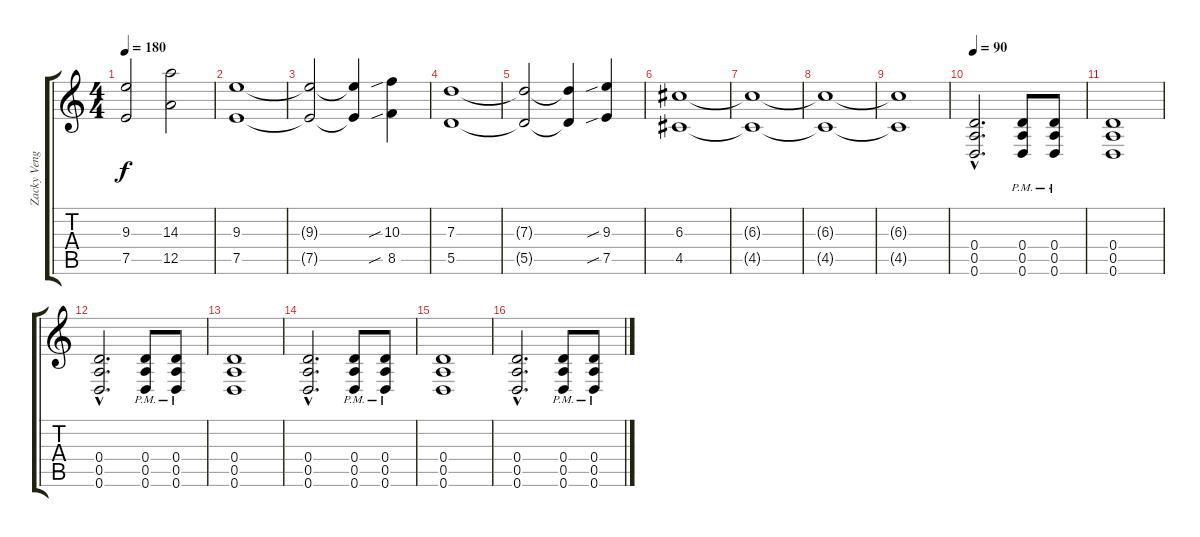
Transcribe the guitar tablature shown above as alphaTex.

\track ("Zacky Vengeance" "Zacky Veng") {instrument distortionguitar}
\staff {score tabs}
\tuning (E4 B3 G3 D3 A2 D2) {hide}
\ts (4 4)
\tempo 180
\clef g2
\ks c
(9.3 7.5).2{dy f} (14.3 12.5).2 |
(9.3 7.5).1 |
(9.3{t} 7.5{t}).2 (9.3{t} 7.5{t}).4 (10.3{sib} 8.5{sib}).4 |
(7.3 5.5).1 |
(7.3{t} 5.5{t}).2 (7.3{t} 5.5{t}).4 (9.3{sib} 7.5{sib}).4 |
(6.3 4.5).1 |
(6.3{t} 4.5{t}).1 |
(6.3{t} 4.5{t}).1 |
(6.3{t} 4.5{t}).1 |
\tempo 90
(0.4{hac} 0.5{hac} 0.6{hac}).2{d} (0.4{pm} 0.5{pm} 0.6{pm}).8 (0.4{pm} 0.5{pm} 0.6{pm}).8 |
(0.4 0.5 0.6).1 |
(0.4{hac} 0.5{hac} 0.6{hac}).2{d} (0.4{pm} 0.5{pm} 0.6{pm}).8 (0.4{pm} 0.5{pm} 0.6{pm}).8 |
(0.4 0.5 0.6).1 |
(0.4{hac} 0.5{hac} 0.6{hac}).2{d} (0.4{pm} 0.5{pm} 0.6{pm}).8 (0.4{pm} 0.5{pm} 0.6{pm}).8 |
(0.4 0.5 0.6).1 |
(0.4{hac} 0.5{hac} 0.6{hac}).2{d} (0.4{pm} 0.5{pm} 0.6{pm}).8 (0.4{pm} 0.5{pm} 0.6{pm}).8
